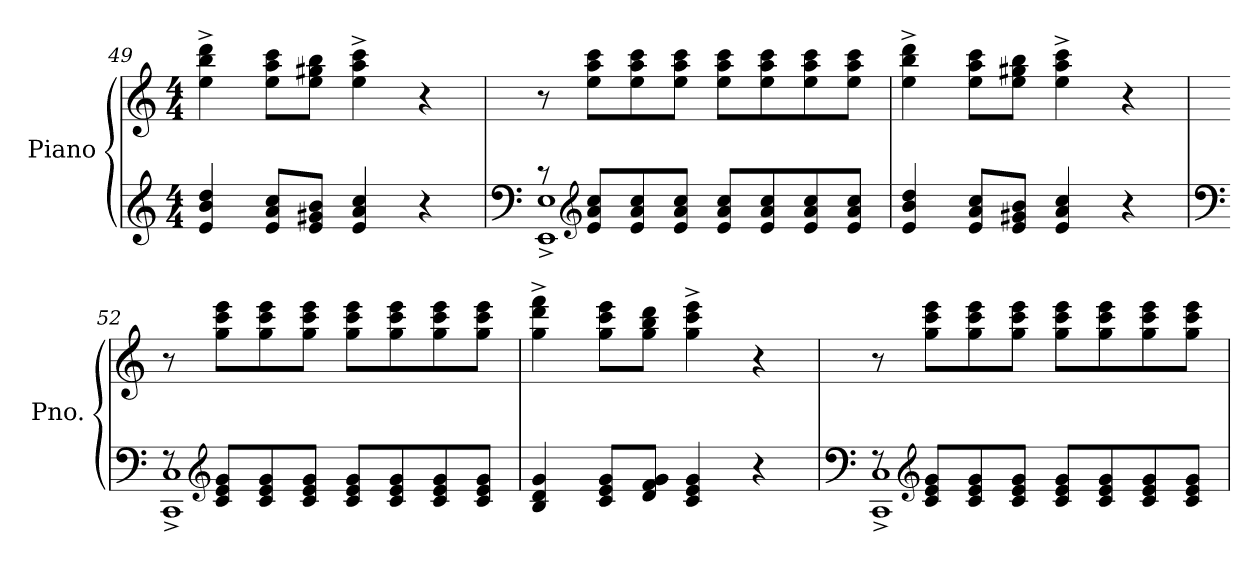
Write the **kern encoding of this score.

**kern	**kern
*part1	*part1
*staff2	*staff1
*I"Piano	*
*I'Pno.	*
*clefG2	*clefG2
*k[]	*k[]
*M4/4	*M4/4
=49	=49
4e/ 4b/ 4dd/	4ee\^ 4bb\^ 4ddd\^
8e/ 8a/ 8cc/L	8ee\ 8aa\ 8ccc\L
8e/ 8g#X/ 8b/J	8ee\ 8gg#X\ 8bb\J
4e/ 4a/ 4cc/	4ee\^ 4aa\^ 4ccc\^
4r	4r
=50	=50
*clefF4	*
*^	*
8r	1EE^ 1E^	8r
*clefG2	*	*
8e/ 8a/ 8cc/L	.	8ee\ 8aa\ 8ccc\L
8e/ 8a/ 8cc/	.	8ee\ 8aa\ 8ccc\
8e/ 8a/ 8cc/J	.	8ee\ 8aa\ 8ccc\J
8e/ 8a/ 8cc/L	.	8ee\ 8aa\ 8ccc\L
8e/ 8a/ 8cc/	.	8ee\ 8aa\ 8ccc\
8e/ 8a/ 8cc/	.	8ee\ 8aa\ 8ccc\
8e/ 8a/ 8cc/J	.	8ee\ 8aa\ 8ccc\J
*v	*v	*
=51	=51
4e/ 4b/ 4dd/	4ee\^ 4bb\^ 4ddd\^
8e/ 8a/ 8cc/L	8ee\ 8aa\ 8ccc\L
8e/ 8g#X/ 8b/J	8ee\ 8gg#X\ 8bb\J
4e/ 4a/ 4cc/	4ee\^ 4aa\^ 4ccc\^
4r	4r
!!LO:LB:g=z
=52	=52
*clefF4	*
*^	*
8rF	1CC^ 1C^	8r
*clefG2	*	*
8c/ 8e/ 8g/L	.	8gg\ 8ccc\ 8eee\L
8c/ 8e/ 8g/	.	8gg\ 8ccc\ 8eee\
8c/ 8e/ 8g/J	.	8gg\ 8ccc\ 8eee\J
8c/ 8e/ 8g/L	.	8gg\ 8ccc\ 8eee\L
8c/ 8e/ 8g/	.	8gg\ 8ccc\ 8eee\
8c/ 8e/ 8g/	.	8gg\ 8ccc\ 8eee\
8c/ 8e/ 8g/J	.	8gg\ 8ccc\ 8eee\J
*v	*v	*
=53	=53
4B/ 4d/ 4g/	4gg\^ 4ddd\^ 4fff\^
8c/ 8e/ 8g/L	8gg\ 8ccc\ 8eee\L
8d/ 8f/ 8g/J	8gg\ 8bb\ 8ddd\J
4c/ 4e/ 4g/	4gg\^ 4ccc\^ 4eee\^
4r	4r
=54	=54
*clefF4	*
*^	*
8rF	1CC^ 1C^	8r
*clefG2	*	*
8c/ 8e/ 8g/L	.	8gg\ 8ccc\ 8eee\L
8c/ 8e/ 8g/	.	8gg\ 8ccc\ 8eee\
8c/ 8e/ 8g/J	.	8gg\ 8ccc\ 8eee\J
8c/ 8e/ 8g/L	.	8gg\ 8ccc\ 8eee\L
8c/ 8e/ 8g/	.	8gg\ 8ccc\ 8eee\
8c/ 8e/ 8g/	.	8gg\ 8ccc\ 8eee\
8c/ 8e/ 8g/J	.	8gg\ 8ccc\ 8eee\J
*v	*v	*
=	=
*-	*-
